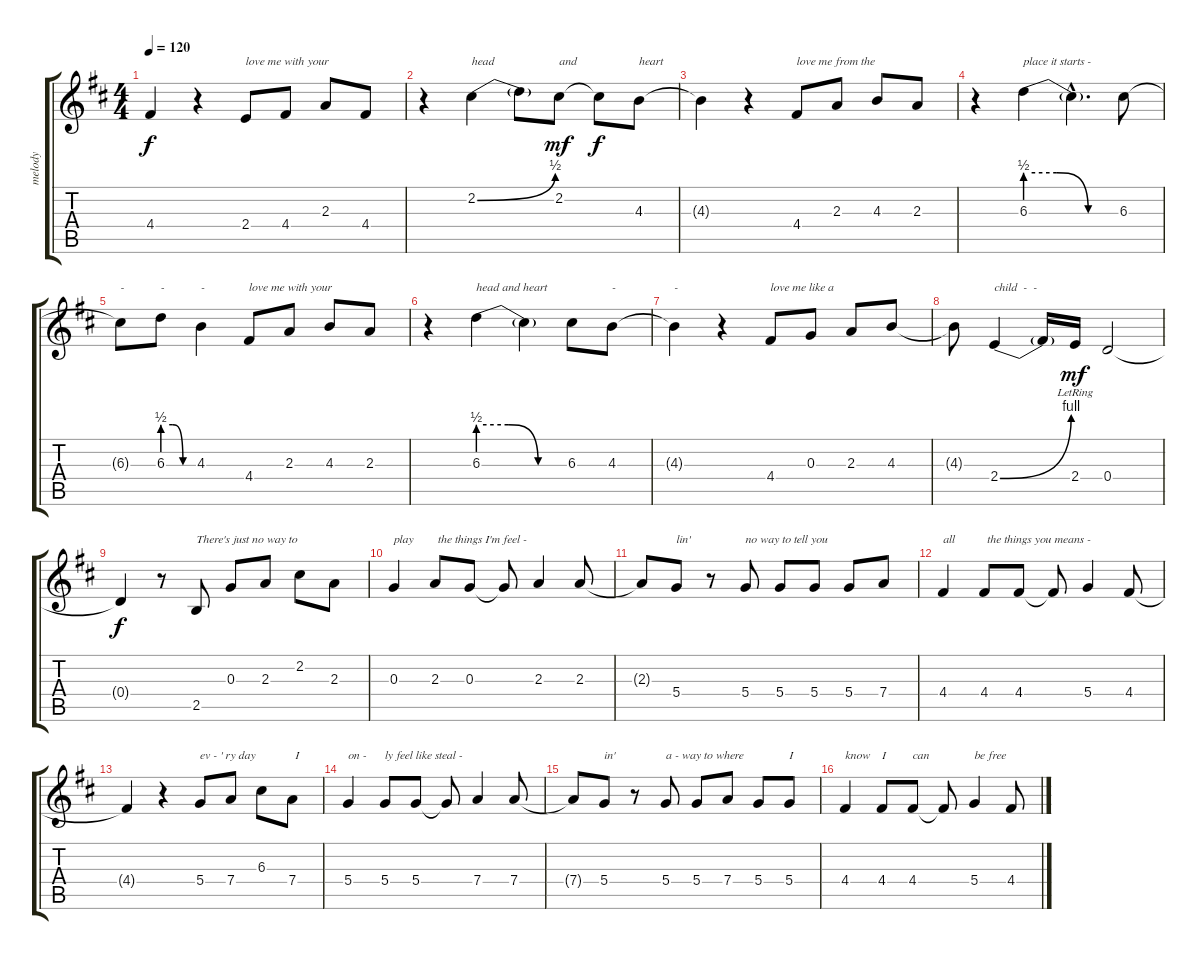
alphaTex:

\track ("melody" "melody") {instrument acousticguitarnylon}
\staff {score tabs}
\tuning (E4 B3 G3 D3 A2 E2) {hide}
\ts (4 4)
\tempo 120
\clef g2
\ks bminor
4.4{t}.4{dy f} r.4 2.4.8{txt "love me with your"} 4.4.8 2.3.8 4.4.8 |
r.4 2.2{be (bend 0 0 60 2)}.4{txt "head"} 2.2{t}.8 2.2.8{txt "and" dy mf} 2.2{t}.8{dy f} 4.3.8{txt "heart"} |
4.3{t}.4 r.4 4.4.8{txt "love me from the"} 2.3.8 4.3.8 2.3.8 |
r.4 6.3{be (custom 0 2 20 2 40 0 60 0)}.4{txt "place it starts -"} 6.3{hac t}.4{d} 6.3.8 |
6.3{t}.8{txt "-"} 6.3{be (custom 0 2 20 2 40 0 60 0)}.8{txt "-"} 4.3.4{txt "-"} 4.4.8{txt "love me with your"} 2.3.8 4.3.8 2.3.8 |
r.4 6.3{be (custom 0 2 20 2 40 0 60 0)}.4{txt "head and heart"} 6.3{t}.4 6.3.8 4.3.8{txt "-"} |
4.3{t}.4{txt "-"} r.4 4.4.8{txt "love me like a"} 0.3.8 2.3.8 4.3.8 |
4.3{t}.8 2.4{be (bend 0 0 60 4)}.4{txt "child  -  -"} 2.4{t}.16 2.4{lr}.16{dy mf} 0.4.2 |
0.4{t}.4{dy f} r.8 2.5.8{txt "There's just no way to"} 0.3.8 2.3.8 2.2.8 2.3.8 |
0.3.4{txt "play"} 2.3.8{txt " the things I'm feel -"} 0.3.8 0.3{t}.8 2.3.4 2.3.8 |
2.3{t}.8 5.4.8{txt "lin'"} r.8 5.4.8{txt "no way to tell you"} 5.4.8 5.4.8 5.4.8 7.4.8 |
4.4.4{txt "all"} 4.4.8{txt " the things you means -"} 4.4.8 4.4{t}.8 5.4.4 4.4.8 |
4.4{t}.4 r.4 5.4.8{txt "ev - ' ry day"} 7.4.8 6.3.8 7.4.8{txt " I"} |
5.4.4{txt "on - "} 5.4.8{txt "ly feel like steal -"} 5.4.8 5.4{t}.8 7.4.4 7.4.8 |
7.4{t}.8 5.4.8{txt "in'"} r.8 5.4.8{txt "a - way to where"} 5.4.8 7.4.8 5.4.8 5.4.8{txt "I"} |
4.4.4{txt "know"} 4.4.8{txt "I"} 4.4.8{txt "can"} 4.4{t}.8 5.4.4{txt "be free"} 4.4.8
